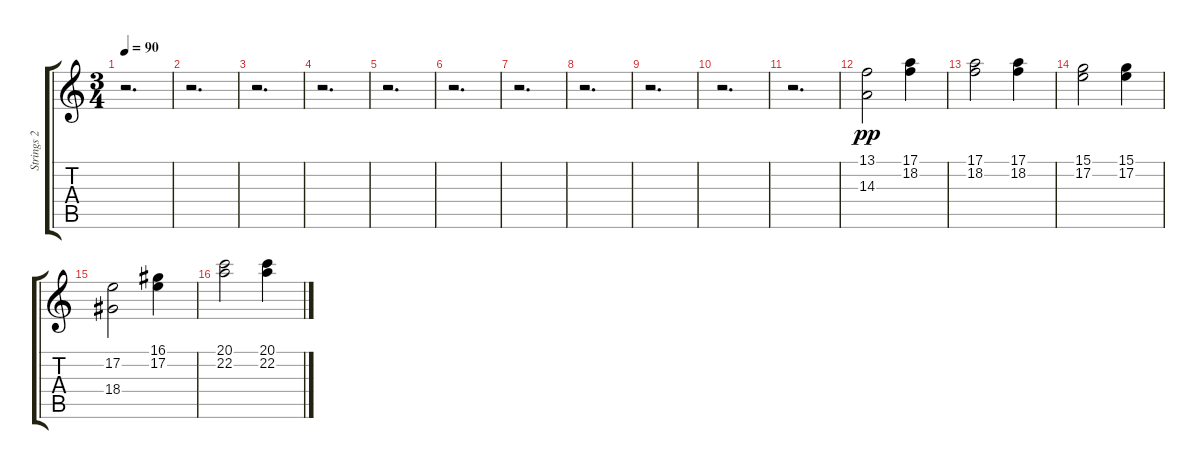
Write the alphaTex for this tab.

\track ("Strings 2" "Strings 2") {instrument stringensemble2}
\staff {score tabs}
\tuning (E4 B3 G3 D3 A2 E2) {hide}
\ts (3 4)
\tempo 90
\clef g2
\ks c
r.2{d dy pp} |
r.2{d} |
r.2{d} |
r.2{d} |
r.2{d} |
r.2{d} |
r.2{d} |
r.2{d} |
r.2{d} |
r.2{d} |
r.2{d} |
(13.1 14.3).2 (17.1 18.2).4 |
(17.1 18.2).2 (17.1 18.2).4 |
(15.1 17.2).2 (15.1 17.2).4 |
(17.2 18.4).2 (16.1 17.2).4 |
(20.1 22.2).2 (20.1 22.2).4
